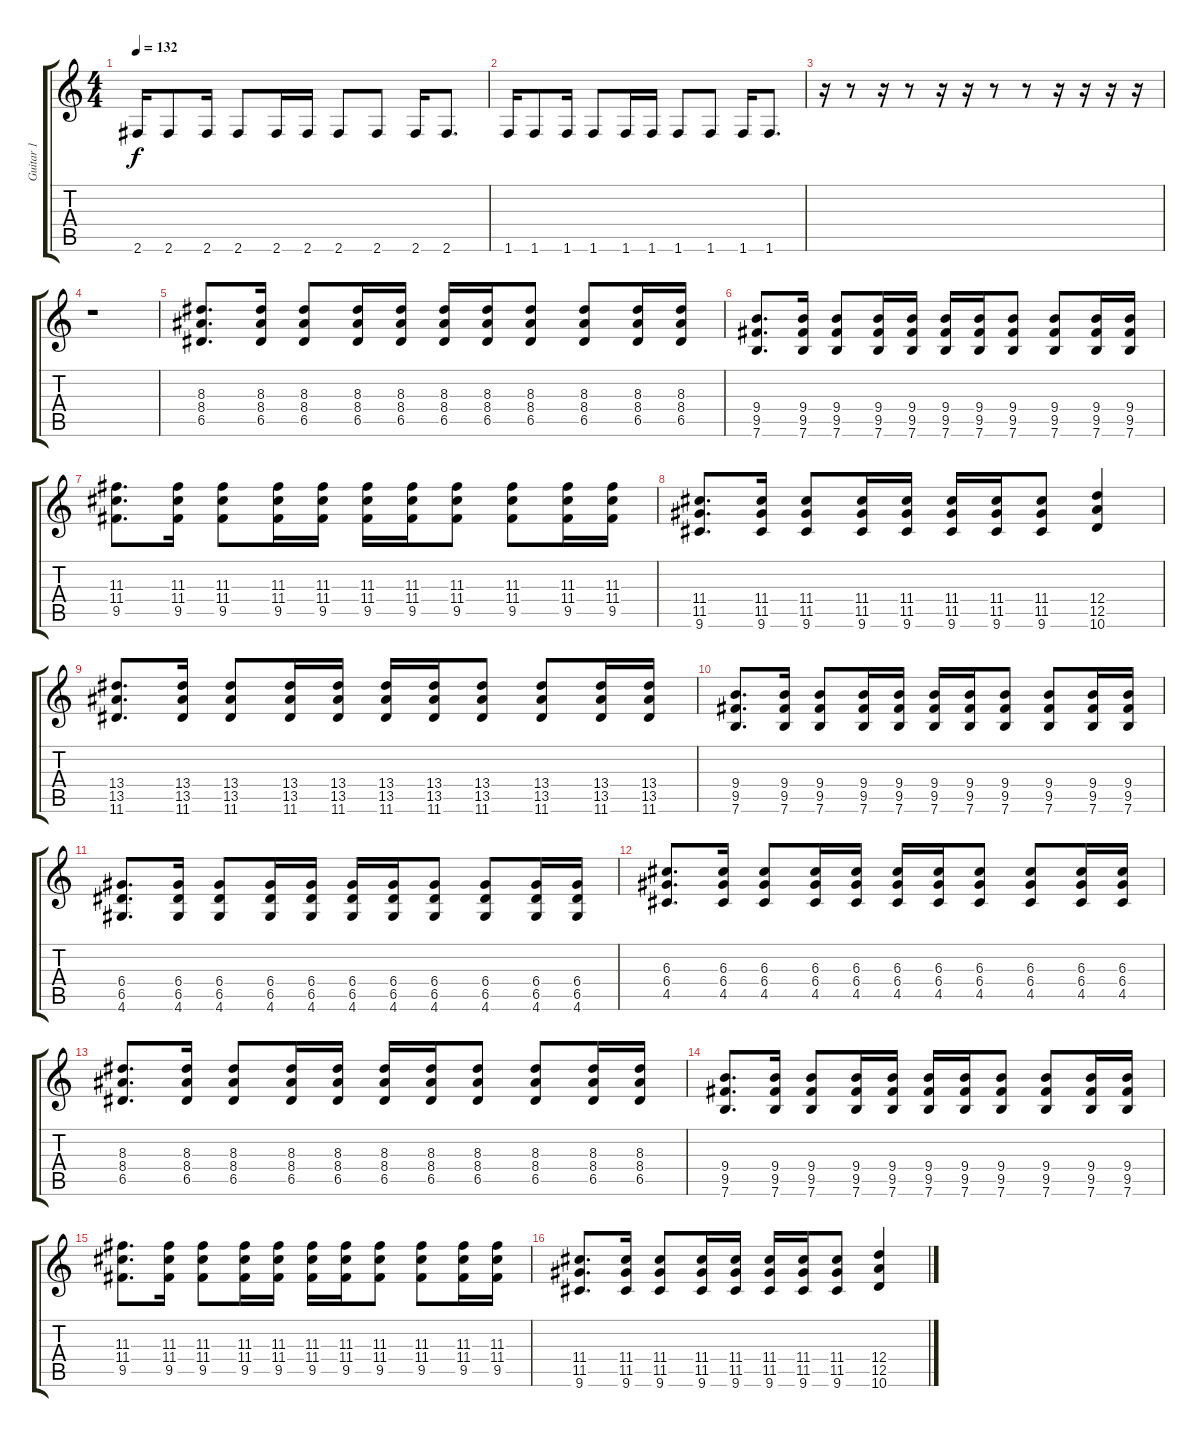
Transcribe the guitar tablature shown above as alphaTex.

\track ("Guitar 1" "Guitar 1") {instrument distortionguitar}
\staff {score tabs}
\tuning (E4 B3 G3 D3 A2 E2) {hide}
\ts (4 4)
\tempo 132
\clef g2
\ks c
2.6.16{dy f} 2.6.8 2.6.16 2.6.8 2.6.16 2.6.16 2.6.8 2.6.8 2.6.16 2.6.8{d} |
1.6.16 1.6.8 1.6.16 1.6.8 1.6.16 1.6.16 1.6.8 1.6.8 1.6.16 1.6.8{d} |
r.16 r.8 r.16 r.8 r.16 r.16 r.8 r.8 r.16 r.16 r.16 r.16 |
r.1 |
(8.3 8.4 6.5).8{d volume 8} (8.3 8.4 6.5).16 (8.3 8.4 6.5).8 (8.3 8.4 6.5).16 (8.3 8.4 6.5).16 (8.3 8.4 6.5).16 (8.3 8.4 6.5).16 (8.3 8.4 6.5).8 (8.3 8.4 6.5).8 (8.3 8.4 6.5).16 (8.3 8.4 6.5).16 |
(9.4 9.5 7.6).8{d} (9.4 9.5 7.6).16 (9.4 9.5 7.6).8 (9.4 9.5 7.6).16 (9.4 9.5 7.6).16 (9.4 9.5 7.6).16 (9.4 9.5 7.6).16 (9.4 9.5 7.6).8 (9.4 9.5 7.6).8 (9.4 9.5 7.6).16 (9.4 9.5 7.6).16 |
(11.3 11.4 9.5).8{d} (11.3 11.4 9.5).16 (11.3 11.4 9.5).8 (11.3 11.4 9.5).16 (11.3 11.4 9.5).16 (11.3 11.4 9.5).16 (11.3 11.4 9.5).16 (11.3 11.4 9.5).8 (11.3 11.4 9.5).8 (11.3 11.4 9.5).16 (11.3 11.4 9.5).16 |
(11.4 11.5 9.6).8{d} (11.4 11.5 9.6).16 (11.4 11.5 9.6).8 (11.4 11.5 9.6).16 (11.4 11.5 9.6).16 (11.4 11.5 9.6).16 (11.4 11.5 9.6).16 (11.4 11.5 9.6).8 (12.4 12.5 10.6).4 |
(13.4 13.5 11.6).8{d} (13.4 13.5 11.6).16 (13.4 13.5 11.6).8 (13.4 13.5 11.6).16 (13.4 13.5 11.6).16 (13.4 13.5 11.6).16 (13.4 13.5 11.6).16 (13.4 13.5 11.6).8 (13.4 13.5 11.6).8 (13.4 13.5 11.6).16 (13.4 13.5 11.6).16 |
(9.4 9.5 7.6).8{d} (9.4 9.5 7.6).16 (9.4 9.5 7.6).8 (9.4 9.5 7.6).16 (9.4 9.5 7.6).16 (9.4 9.5 7.6).16 (9.4 9.5 7.6).16 (9.4 9.5 7.6).8 (9.4 9.5 7.6).8 (9.4 9.5 7.6).16 (9.4 9.5 7.6).16 |
(6.4 6.5 4.6).8{d} (6.4 6.5 4.6).16 (6.4 6.5 4.6).8 (6.4 6.5 4.6).16 (6.4 6.5 4.6).16 (6.4 6.5 4.6).16 (6.4 6.5 4.6).16 (6.4 6.5 4.6).8 (6.4 6.5 4.6).8 (6.4 6.5 4.6).16 (6.4 6.5 4.6).16 |
(6.3 6.4 4.5).8{d} (6.3 6.4 4.5).16 (6.3 6.4 4.5).8 (6.3 6.4 4.5).16 (6.3 6.4 4.5).16 (6.3 6.4 4.5).16 (6.3 6.4 4.5).16 (6.3 6.4 4.5).8 (6.3 6.4 4.5).8 (6.3 6.4 4.5).16 (6.3 6.4 4.5).16 |
(8.3 8.4 6.5).8{d} (8.3 8.4 6.5).16 (8.3 8.4 6.5).8 (8.3 8.4 6.5).16 (8.3 8.4 6.5).16 (8.3 8.4 6.5).16 (8.3 8.4 6.5).16 (8.3 8.4 6.5).8 (8.3 8.4 6.5).8 (8.3 8.4 6.5).16 (8.3 8.4 6.5).16 |
(9.4 9.5 7.6).8{d} (9.4 9.5 7.6).16 (9.4 9.5 7.6).8 (9.4 9.5 7.6).16 (9.4 9.5 7.6).16 (9.4 9.5 7.6).16 (9.4 9.5 7.6).16 (9.4 9.5 7.6).8 (9.4 9.5 7.6).8 (9.4 9.5 7.6).16 (9.4 9.5 7.6).16 |
(11.3 11.4 9.5).8{d} (11.3 11.4 9.5).16 (11.3 11.4 9.5).8 (11.3 11.4 9.5).16 (11.3 11.4 9.5).16 (11.3 11.4 9.5).16 (11.3 11.4 9.5).16 (11.3 11.4 9.5).8 (11.3 11.4 9.5).8 (11.3 11.4 9.5).16 (11.3 11.4 9.5).16 |
(11.4 11.5 9.6).8{d} (11.4 11.5 9.6).16 (11.4 11.5 9.6).8 (11.4 11.5 9.6).16 (11.4 11.5 9.6).16 (11.4 11.5 9.6).16 (11.4 11.5 9.6).16 (11.4 11.5 9.6).8 (12.4 12.5 10.6).4
